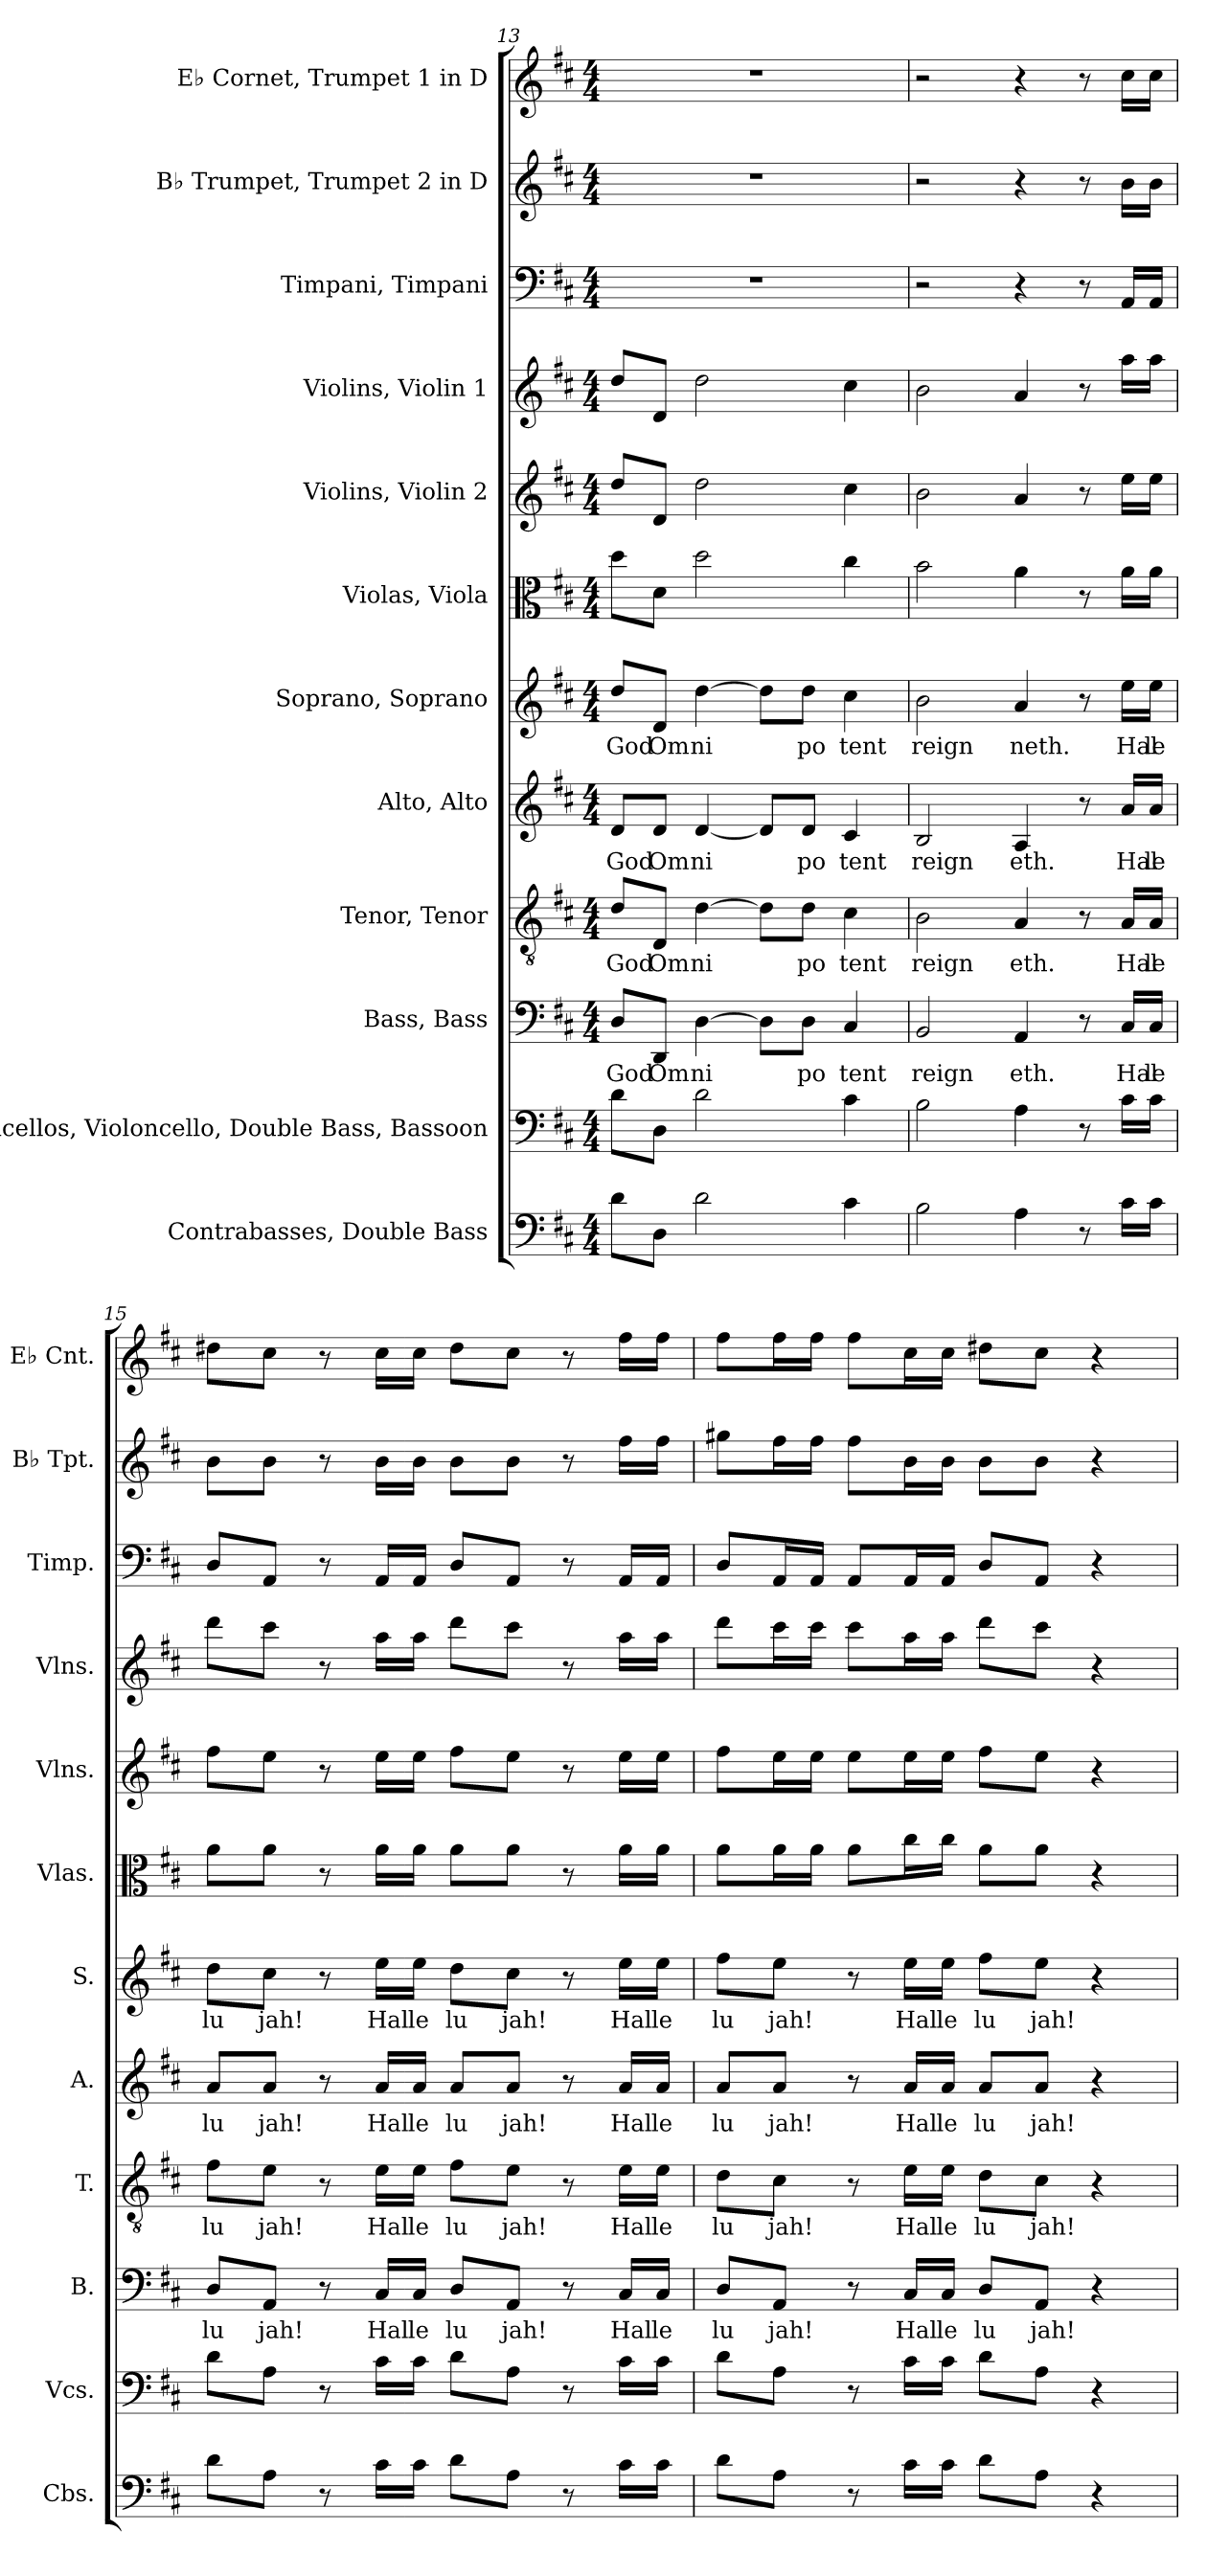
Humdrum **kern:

**kern	**kern	**kern	**text	**kern	**text	**kern	**text	**kern	**text	**kern	**kern	**kern	**kern	**kern	**kern
*part12	*part11	*part10	*part10	*part9	*part9	*part8	*part8	*part7	*part7	*part6	*part5	*part4	*part3	*part2	*part1
*staff12	*staff11	*staff10	*staff10	*staff9	*staff9	*staff8	*staff8	*staff7	*staff7	*staff6	*staff5	*staff4	*staff3	*staff2	*staff1
*I"Contrabasses, Double Bass	*I"Violoncellos, Violoncello, Double Bass, Bassoon	*I"Bass, Bass	*	*I"Tenor, Tenor	*	*I"Alto, Alto	*	*I"Soprano, Soprano	*	*I"Violas, Viola	*I"Violins, Violin 2	*I"Violins, Violin 1	*I"Timpani, Timpani	*I"B♭ Trumpet, Trumpet 2 in D	*I"E♭ Cornet, Trumpet 1 in D
*I'Cbs.	*I'Vcs.	*I'B.	*	*I'T.	*	*I'A.	*	*I'S.	*	*I'Vlas.	*I'Vlns.	*I'Vlns.	*I'Timp.	*I'B♭ Tpt.	*I'E♭ Cnt.
*clefF4	*clefF4	*clefF4	*	*clefGv2	*	*clefG2	*	*clefG2	*	*clefC3	*clefG2	*clefG2	*clefF4	*clefG2	*clefG2
*ITrd7c12	*	*	*	*	*	*	*	*	*	*	*	*	*	*ITrd1c2	*ITrd-2c-3
*k[f#c#]	*k[f#c#]	*k[f#c#]	*	*k[f#c#]	*	*k[f#c#]	*	*k[f#c#]	*	*k[f#c#]	*k[f#c#]	*k[f#c#]	*k[f#c#]	*k[]	*k[b-]
*M4/4	*M4/4	*M4/4	*	*M4/4	*	*M4/4	*	*M4/4	*	*M4/4	*M4/4	*M4/4	*M4/4	*M4/4	*M4/4
=13	=13	=13	=13	=13	=13	=13	=13	=13	=13	=13	=13	=13	=13	=13	=13
!	!	!	!LO:LY:b	!	!LO:LY:b	!	!LO:LY:b	!	!LO:LY:b	!	!	!	!	!	!
8D\L	8d\L	8D/L	God	8d/L	God	8d/L	God	8dd/L	God	8dd\L	8dd/L	8dd/L	1r	1r	1r
!	!	!	!LO:LY:b	!	!LO:LY:b	!	!LO:LY:b	!	!LO:LY:b	!	!	!	!	!	!
8DD\J	8D\J	8DD/J	Om	8D/J	Om	8d/J	Om	8d/J	Om	8d\J	8d/J	8d/J	.	.	.
!	!	!	!LO:LY:b	!	!LO:LY:b	!	!LO:LY:b	!	!LO:LY:b	!	!	!	!	!	!
2D\	2d\	[4D\	ni	[4d\	ni	[4d/	ni	[4dd\	ni	2dd\	2dd\	2dd\	.	.	.
.	.	8D\L]	.	8d\L]	.	8d/L]	.	8dd\L]	.	.	.	.	.	.	.
!	!	!	!LO:LY:b	!	!LO:LY:b	!	!LO:LY:b	!	!LO:LY:b	!	!	!	!	!	!
.	.	8D\J	po	8d\J	po	8d/J	po	8dd\J	po	.	.	.	.	.	.
!	!	!	!LO:LY:b	!	!LO:LY:b	!	!LO:LY:b	!	!LO:LY:b	!	!	!	!	!	!
4C#\	4c#\	4C#/	tent	4c#\	tent	4c#/	tent	4cc#\	tent	4cc#\	4cc#\	4cc#\	.	.	.
=14	=14	=14	=14	=14	=14	=14	=14	=14	=14	=14	=14	=14	=14	=14	=14
!	!	!	!LO:LY:b	!	!LO:LY:b	!	!LO:LY:b	!	!LO:LY:b	!	!	!	!	!	!
2BB\	2B\	2BB/	reign	2B\	reign	2B/	reign	2b\	reign	2b\	2b\	2b\	2r	2r	2r
!	!	!	!LO:LY:b	!	!LO:LY:b	!	!LO:LY:b	!	!LO:LY:b	!	!	!	!	!	!
4AA\	4A\	4AA/	eth.	4A/	eth.	4A/	eth.	4a/	neth.	4a\	4a/	4a/	4r	4r	4r
8r	8r	8r	.	8r	.	8r	.	8r	.	8r	8r	8r	8r	8r	8r
!	!	!	!LO:LY:b	!	!LO:LY:b	!	!LO:LY:b	!	!LO:LY:b	!	!	!	!	!	!
16C#\LL	16c#\LL	16C#/LL	Hal	16A/LL	Hal	16a/LL	Hal	16ee\LL	Hal	16a\LL	16ee\LL	16aa\LL	16AA/LL	16a\LL	16ee\LL
!	!	!	!LO:LY:b	!	!LO:LY:b	!	!LO:LY:b	!	!LO:LY:b	!	!	!	!	!	!
16C#\JJ	16c#\JJ	16C#/JJ	le	16A/JJ	le	16a/JJ	le	16ee\JJ	le	16a\JJ	16ee\JJ	16aa\JJ	16AA/JJ	16a\JJ	16ee\JJ
!!LO:PB:g=z
=15	=15	=15	=15	=15	=15	=15	=15	=15	=15	=15	=15	=15	=15	=15	=15
!	!	!	!LO:LY:b	!	!LO:LY:b	!	!LO:LY:b	!	!LO:LY:b	!	!	!	!	!	!
8D\L	8d\L	8D/L	lu	8f#\L	lu	8a/L	lu	8dd\L	lu	8a\L	8ff#\L	8ddd\L	8D/L	8a\L	8ff#X\L
!	!	!	!LO:LY:b	!	!LO:LY:b	!	!LO:LY:b	!	!LO:LY:b	!	!	!	!	!	!
8AA\J	8A\J	8AA/J	jah!	8e\J	jah!	8a/J	jah!	8cc#\J	jah!	8a\J	8ee\J	8ccc#\J	8AA/J	8a\J	8ee\J
8r	8r	8r	.	8r	.	8r	.	8r	.	8r	8r	8r	8r	8r	8r
!	!	!	!LO:LY:b	!	!LO:LY:b	!	!LO:LY:b	!	!LO:LY:b	!	!	!	!	!	!
16C#\LL	16c#\LL	16C#/LL	Hal	16e\LL	Hal	16a/LL	Hal	16ee\LL	Hal	16a\LL	16ee\LL	16aa\LL	16AA/LL	16a\LL	16ee\LL
!	!	!	!LO:LY:b	!	!LO:LY:b	!	!LO:LY:b	!	!LO:LY:b	!	!	!	!	!	!
16C#\JJ	16c#\JJ	16C#/JJ	le	16e\JJ	le	16a/JJ	le	16ee\JJ	le	16a\JJ	16ee\JJ	16aa\JJ	16AA/JJ	16a\JJ	16ee\JJ
!	!	!	!LO:LY:b	!	!LO:LY:b	!	!LO:LY:b	!	!LO:LY:b	!	!	!	!	!	!
8D\L	8d\L	8D/L	lu	8f#\L	lu	8a/L	lu	8dd\L	lu	8a\L	8ff#\L	8ddd\L	8D/L	8a\L	8ff#\L
!	!	!	!LO:LY:b	!	!LO:LY:b	!	!LO:LY:b	!	!LO:LY:b	!	!	!	!	!	!
8AA\J	8A\J	8AA/J	jah!	8e\J	jah!	8a/J	jah!	8cc#\J	jah!	8a\J	8ee\J	8ccc#\J	8AA/J	8a\J	8ee\J
8r	8r	8r	.	8r	.	8r	.	8r	.	8r	8r	8r	8r	8r	8r
!	!	!	!LO:LY:b	!	!LO:LY:b	!	!LO:LY:b	!	!LO:LY:b	!	!	!	!	!	!
16C#\LL	16c#\LL	16C#/LL	Hal	16e\LL	Hal	16a/LL	Hal	16ee\LL	Hal	16a\LL	16ee\LL	16aa\LL	16AA/LL	16ee\LL	16aa\LL
!	!	!	!LO:LY:b	!	!LO:LY:b	!	!LO:LY:b	!	!LO:LY:b	!	!	!	!	!	!
16C#\JJ	16c#\JJ	16C#/JJ	le	16e\JJ	le	16a/JJ	le	16ee\JJ	le	16a\JJ	16ee\JJ	16aa\JJ	16AA/JJ	16ee\JJ	16aa\JJ
=16	=16	=16	=16	=16	=16	=16	=16	=16	=16	=16	=16	=16	=16	=16	=16
!	!	!	!LO:LY:b	!	!LO:LY:b	!	!LO:LY:b	!	!LO:LY:b	!	!	!	!	!	!
8D\L	8d\L	8D/L	lu	8d\L	lu	8a/L	lu	8ff#\L	lu	8a\L	8ff#\L	8ddd\L	8D/L	8ff#X\L	8aa\L
!	!	!	!LO:LY:b	!	!LO:LY:b	!	!LO:LY:b	!	!LO:LY:b	!	!	!	!	!	!
8AA\J	8A\J	8AA/J	jah!	8c#\J	jah!	8a/J	jah!	8ee\J	jah!	16a\L	16ee\L	16ccc#\L	16AA/L	16ee\L	16aa\L
.	.	.	.	.	.	.	.	.	.	16a\JJ	16ee\JJ	16ccc#\JJ	16AA/JJ	16ee\JJ	16aa\JJ
8r	8r	8r	.	8r	.	8r	.	8r	.	8a\L	8ee\L	8ccc#\L	8AA/L	8ee\L	8aa\L
!	!	!	!LO:LY:b	!	!LO:LY:b	!	!LO:LY:b	!	!LO:LY:b	!	!	!	!	!	!
16C#\LL	16c#\LL	16C#/LL	Hal	16e\LL	Hal	16a/LL	Hal	16ee\LL	Hal	16cc#\L	16ee\L	16aa\L	16AA/L	16a\L	16ee\L
!	!	!	!LO:LY:b	!	!LO:LY:b	!	!LO:LY:b	!	!LO:LY:b	!	!	!	!	!	!
16C#\JJ	16c#\JJ	16C#/JJ	le	16e\JJ	le	16a/JJ	le	16ee\JJ	le	16cc#\JJ	16ee\JJ	16aa\JJ	16AA/JJ	16a\JJ	16ee\JJ
!	!	!	!LO:LY:b	!	!LO:LY:b	!	!LO:LY:b	!	!LO:LY:b	!	!	!	!	!	!
8D\L	8d\L	8D/L	lu	8d\L	lu	8a/L	lu	8ff#\L	lu	8a\L	8ff#\L	8ddd\L	8D/L	8a\L	8ff#X\L
!	!	!	!LO:LY:b	!	!LO:LY:b	!	!LO:LY:b	!	!LO:LY:b	!	!	!	!	!	!
8AA\J	8A\J	8AA/J	jah!	8c#\J	jah!	8a/J	jah!	8ee\J	jah!	8a\J	8ee\J	8ccc#\J	8AA/J	8a\J	8ee\J
4r	4r	4r	.	4r	.	4r	.	4r	.	4r	4r	4r	4r	4r	4r
=	=	=	=	=	=	=	=	=	=	=	=	=	=	=	=
*-	*-	*-	*-	*-	*-	*-	*-	*-	*-	*-	*-	*-	*-	*-	*-
